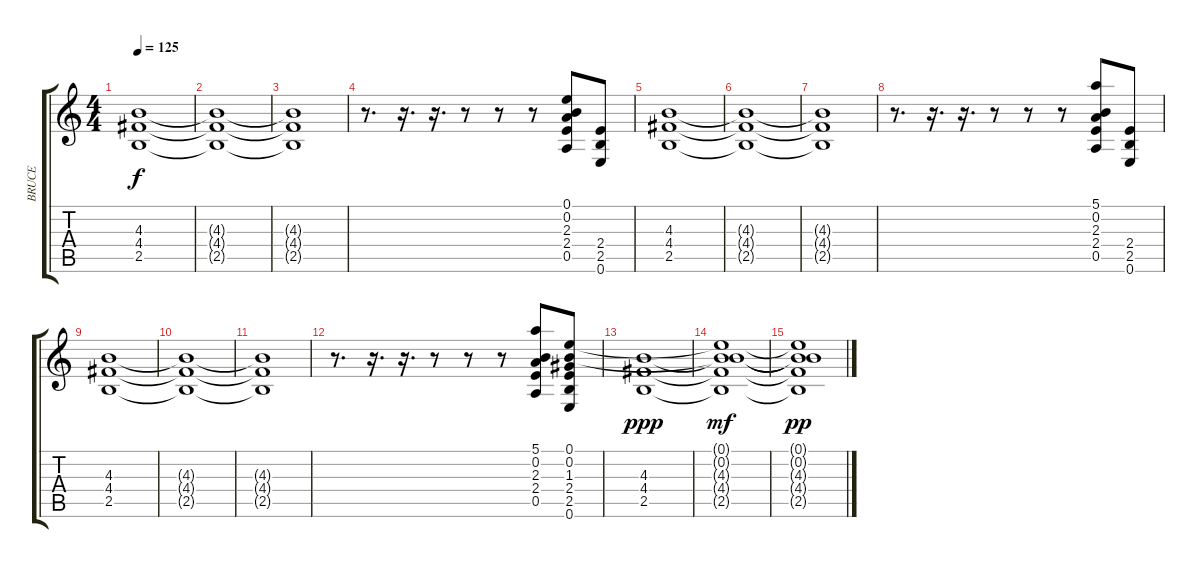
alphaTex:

\track ("BRUCE" "BRUCE") {instrument distortionguitar}
\staff {score tabs}
\tuning (E4 B3 G3 D3 A2 E2) {hide}
\ts (4 4)
\tempo 125
\clef g2
\ks c
(4.3 4.4 2.5).1{dy f} |
(4.3{t} 4.4{t} 2.5{t}).1 |
(4.3{t} 4.4{t} 2.5{t}).1 |
r.8{d} r.16{d} r.16{d} r.8 r.8 r.8 (0.1 0.2 2.3 2.4 0.5).8 (2.4 2.5 0.6).8 |
(4.3 4.4 2.5).1 |
(4.3{t} 4.4{t} 2.5{t}).1 |
(4.3{t} 4.4{t} 2.5{t}).1 |
r.8{d} r.16{d} r.16{d} r.8 r.8 r.8 (5.1 0.2 2.3 2.4 0.5).8 (2.4 2.5 0.6).8 |
(4.3 4.4 2.5).1 |
(4.3{t} 4.4{t} 2.5{t}).1 |
(4.3{t} 4.4{t} 2.5{t}).1 |
r.8{d} r.16{d} r.16{d} r.8 r.8 r.8 (5.1 0.2 2.3 2.4 0.5).8 (0.1 0.2 1.3 2.4 2.5 0.6).8 |
(4.3 4.4 2.5).1{dy ppp} |
(0.1{t} 0.2{t} 4.3{t} 4.4{t} 2.5{t}).1{dy mf} |
(0.1{t} 0.2{t} 4.3{t} 4.4{t} 2.5{t}).1{dy pp}
